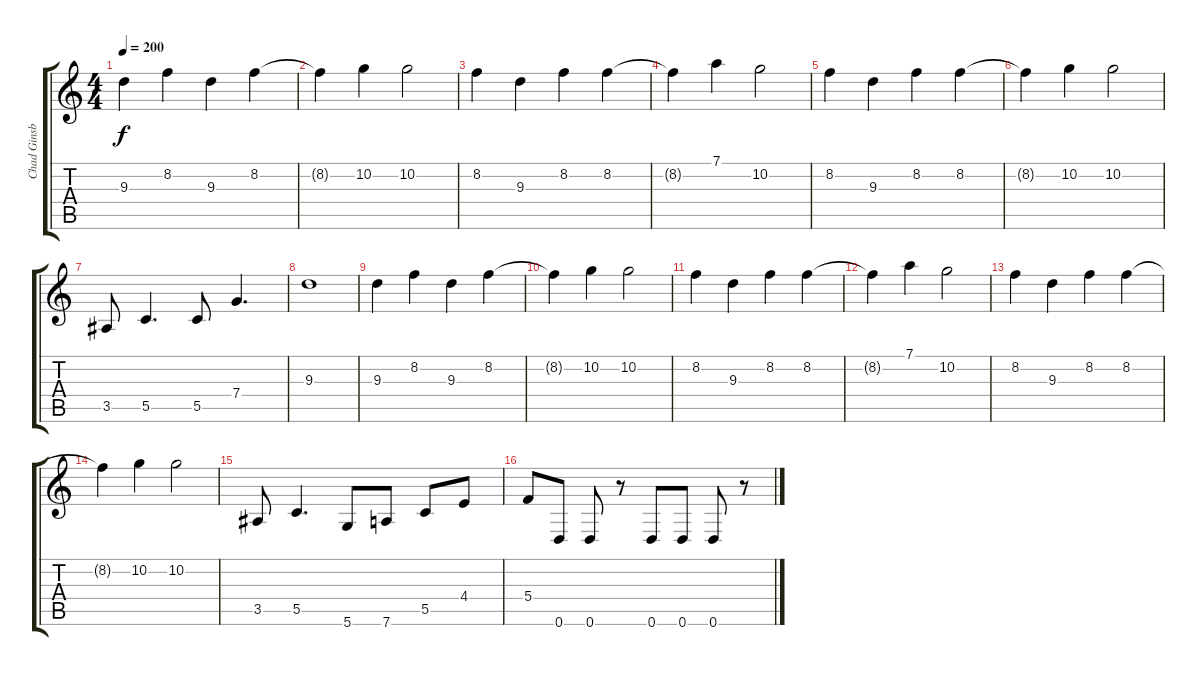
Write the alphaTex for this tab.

\track ("Chad Ginsburg" "Chad Ginsb") {instrument distortionguitar}
\staff {score tabs}
\tuning (D4 A3 F3 C3 G2 D2) {hide}
\ts (4 4)
\tempo 200
\clef g2
\ks c
9.3.4{dy f} 8.2.4 9.3.4 8.2.4 |
8.2{t}.4 10.2.4 10.2.2 |
8.2.4 9.3.4 8.2.4 8.2.4 |
8.2{t}.4 7.1.4 10.2.2 |
8.2.4 9.3.4 8.2.4 8.2.4 |
8.2{t}.4 10.2.4 10.2.2 |
3.5.8{instrument distortionguitar} 5.5.4{d} 5.5.8 7.4.4{d} |
9.3.1{instrument overdrivenguitar} |
9.3.4 8.2.4 9.3.4 8.2.4 |
8.2{t}.4 10.2.4 10.2.2 |
8.2.4 9.3.4 8.2.4 8.2.4 |
8.2{t}.4 7.1.4 10.2.2 |
8.2.4 9.3.4 8.2.4 8.2.4 |
8.2{t}.4 10.2.4 10.2.2 |
3.5.8{instrument distortionguitar} 5.5.4{d} 5.6.8 7.6.8 5.5.8 4.4.8 |
5.4.8 0.6.8 0.6.8 r.8 0.6.8 0.6.8 0.6.8 r.8
